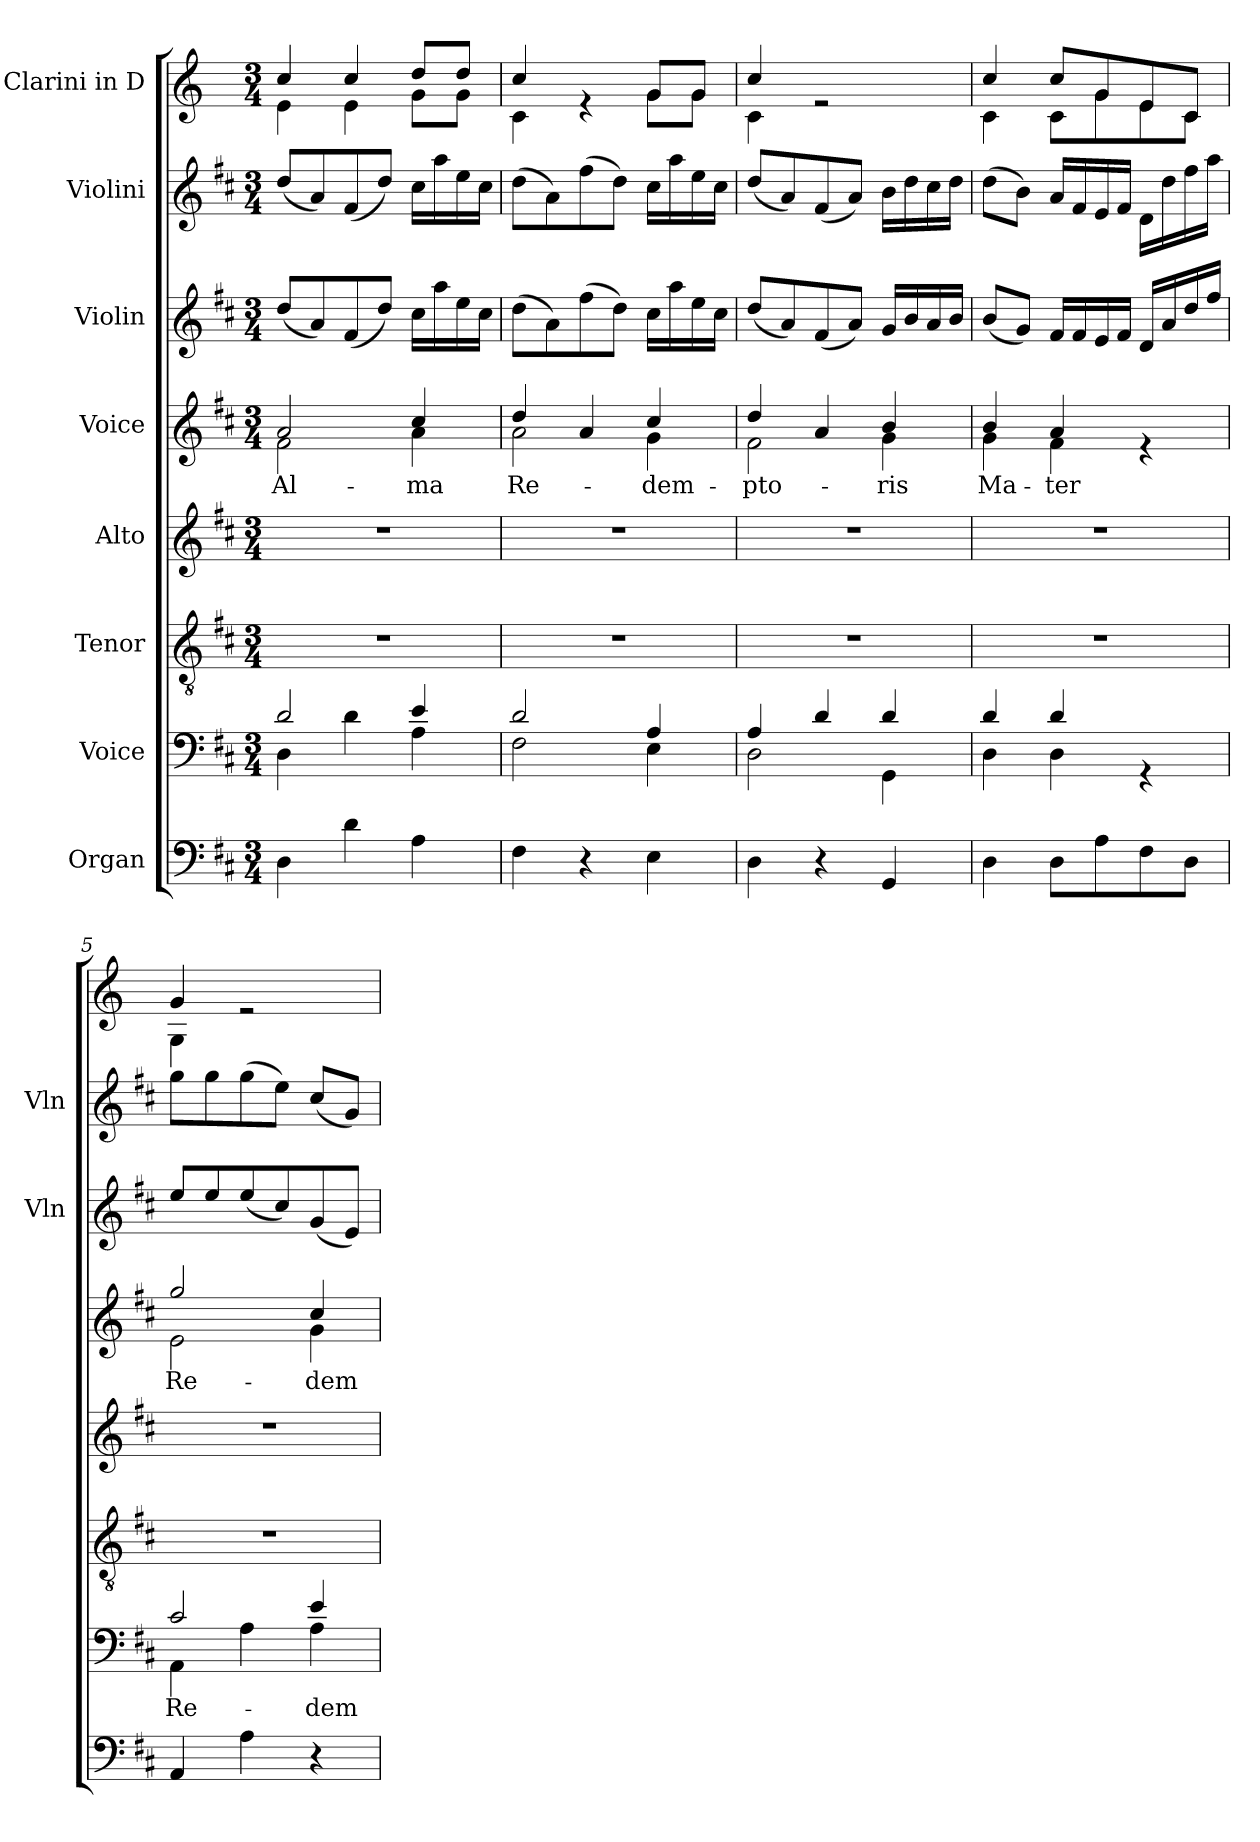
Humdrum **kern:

**kern	**kern	**text	**kern	**kern	**kern	**text	**kern	**kern	**kern
*part8	*part7	*part7	*part6	*part5	*part4	*part4	*part3	*part2	*part1
*staff8	*staff7	*staff7	*staff6	*staff5	*staff4	*staff4	*staff3	*staff2	*staff1
*I"Organ	*I"Voice	*	*I"Tenor	*I"Alto	*I"Voice	*	*I"Violin	*I"Violini	*I"Clarini in D
*	*	*	*	*	*	*	*I'Vln	*I'Vln	*
*clefF4	*clefF4	*	*clefGv2	*clefG2	*clefG2	*	*clefG2	*clefG2	*clefG2
*	*	*	*	*	*	*	*	*	*ITrd-1c-2
*k[f#c#]	*k[f#c#]	*	*k[f#c#]	*k[f#c#]	*k[f#c#]	*	*k[f#c#]	*k[f#c#]	*k[f#c#]
*M3/4	*M3/4	*	*M3/4	*M3/4	*M3/4	*	*M3/4	*M3/4	*M3/4
*MM90	*MM90	*	*MM90	*MM90	*MM90	*	*MM90	*MM90	*MM90
=1	=1	=1	=1	=1	=1	=1	=1	=1	=1
*	*^	*	*	*	*	*	*	*	*
!	!	!	!	!	!	!	!	!	!	!LO:TX:a:B:t=[
!	!	!	!	!	!	!	!	!	!	!LO:TX:a:B:t=] Andante
!	!	!	!	!	!	!	!LO:LY:b	!	!	!
*	*	*	*	*	*	*^	*	*	*	*^
4D\	2d/	4D\	.	2.r	2.r	2a/	2f#\	Al-	(8dd/L	(8dd/L	4dd/	4f#\
.	.	.	.	.	.	.	.	.	8a/)	8a/)	.	.
4d\	.	4d\	.	.	.	.	.	.	(8f#/	(8f#/	4dd/	4f#\
.	.	.	.	.	.	.	.	.	8dd/J)	8dd/J)	.	.
!	!	!	!	!	!	!	!	!LO:LY:b	!	!	!	!
4A\	4e/	4A\	.	.	.	4cc#/	4a\	-ma	16cc#\LL	16cc#\LL	8ee/L	8a\L
.	.	.	.	.	.	.	.	.	16aa\	16aa\	.	.
.	.	.	.	.	.	.	.	.	16ee\	16ee\	8ee/J	8a\J
.	.	.	.	.	.	.	.	.	16cc#\JJ	16cc#\JJ	.	.
=2	=2	=2	=2	=2	=2	=2	=2	=2	=2	=2	=2	=2
!	!	!	!	!	!	!	!	!LO:LY:b	!	!	!	!
4F#\	2d/	2F#\	.	2.r	2.r	4dd/	2a\	Re-	(8dd\L	(8dd\L	4dd/	4d\
.	.	.	.	.	.	.	.	.	8a\)	8a\)	.	.
4r	.	.	.	.	.	4a/	.	.	(8ff#\	(8ff#\	4re	4ryy
.	.	.	.	.	.	.	.	.	8dd\J)	8dd\J)	.	.
!	!	!	!	!	!	!	!	!LO:LY:b	!	!	!	!
4E\	4A/	4E\	.	.	.	4cc#/	4g\	-dem-	16cc#\LL	16cc#\LL	8a/L	8a\L
.	.	.	.	.	.	.	.	.	16aa\	16aa\	.	.
.	.	.	.	.	.	.	.	.	16ee\	16ee\	8a/J	8a\J
.	.	.	.	.	.	.	.	.	16cc#\JJ	16cc#\JJ	.	.
=3	=3	=3	=3	=3	=3	=3	=3	=3	=3	=3	=3	=3
!	!	!	!	!	!	!	!	!LO:LY:b	!	!	!	!
4D\	4A/	2D\	.	2.r	2.r	4dd/	2f#\	-pto-	(8dd/L	(8dd/L	4dd/	4d\
.	.	.	.	.	.	.	.	.	8a/)	8a/)	.	.
4r	4d/	.	.	.	.	4a/	.	.	(8f#/	(8f#/	2re	2ryy
.	.	.	.	.	.	.	.	.	8a/J)	8a/J)	.	.
!	!	!	!	!	!	!	!	!LO:LY:b	!	!	!	!
4GG/	4d/	4GG\	.	.	.	4b/	4g\	-ris	16g/LL	16b\LL	.	.
.	.	.	.	.	.	.	.	.	16b/	16dd\	.	.
.	.	.	.	.	.	.	.	.	16a/	16cc#\	.	.
.	.	.	.	.	.	.	.	.	16b/JJ	16dd\JJ	.	.
=4	=4	=4	=4	=4	=4	=4	=4	=4	=4	=4	=4	=4
!	!	!	!	!	!	!	!	!LO:LY:b	!	!	!	!
4D\	4d/	4D\	.	2.r	2.r	4b/	4g\	Ma-	(8b/L	(8dd\L	4dd/	4d\
.	.	.	.	.	.	.	.	.	8g/J)	8b\J)	.	.
!	!	!	!	!	!	!	!	!LO:LY:b	!	!	!	!
8D\L	4d/	4D\	.	.	.	4a/	4f#\	-ter	16f#/LL	16a/LL	8dd/L	8d\L
.	.	.	.	.	.	.	.	.	16f#/	16f#/	.	.
8A\	.	.	.	.	.	.	.	.	16e/	16e/	8a/	8a\
.	.	.	.	.	.	.	.	.	16f#/JJ	16f#/JJ	.	.
8F#\	4rGG	4ryy	.	.	.	4re	4ryy	.	16d/LL	16d\LL	8f#/	8f#\
.	.	.	.	.	.	.	.	.	16a/	16dd\	.	.
8D\J	.	.	.	.	.	.	.	.	16dd/	16ff#\	8d/J	8d\J
.	.	.	.	.	.	.	.	.	16ff#/JJ	16aa\JJ	.	.
=5	=5	=5	=5	=5	=5	=5	=5	=5	=5	=5	=5	=5
!	!	!	!LO:LY:b	!	!	!	!	!LO:LY:b	!	!	!	!
4AA/	2c#/	4AA\	Re-	2.r	2.r	2gg/	2e\	Re-	8ee/L	8gg\L	4a/	4A\
.	.	.	.	.	.	.	.	.	8ee/	8gg\	.	.
4A\	.	4A\	.	.	.	.	.	.	(8ee/	(8gg\	2re	2ryy
.	.	.	.	.	.	.	.	.	8cc#/)	8ee\J)	.	.
!	!	!	!LO:LY:b	!	!	!	!	!LO:LY:b	!	!	!	!
4r	4e/	4A\	-dem-	.	.	4cc#/	4g\	-dem-	(8g/	(8cc#/L	.	.
.	.	.	.	.	.	.	.	.	8e/J)	8g/J)	.	.
*	*v	*v	*	*	*	*v	*v	*	*	*	*v	*v
=	=	=	=	=	=	=	=	=	=
*-	*-	*-	*-	*-	*-	*-	*-	*-	*-
